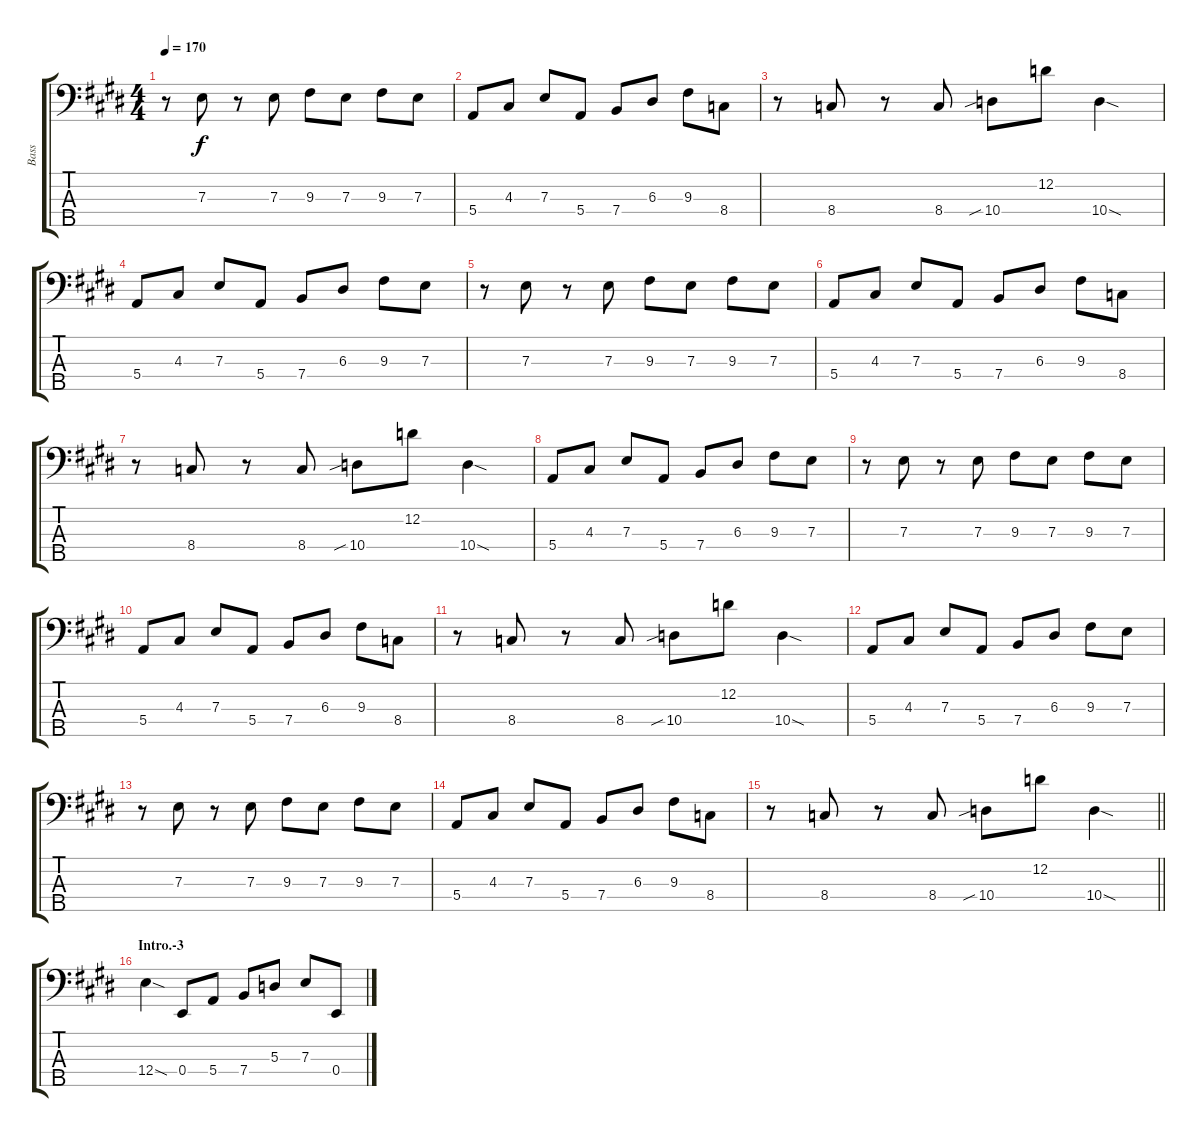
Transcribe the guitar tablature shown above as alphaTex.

\track ("Bass" "Bass") {instrument electricbassfinger}
\staff {score tabs}
\tuning (G2 D2 A1 E1 B0) {hide}
\ts (4 4)
\tempo 170
\clef f4
\ks e
r.8{dy f} 7.3.8 r.8 7.3.8 9.3.8 7.3.8 9.3.8 7.3.8 |
5.4.8 4.3.8 7.3.8 5.4.8 7.4.8 6.3.8 9.3.8 8.4.8 |
r.8 8.4.8 r.8 8.4.8 10.4{sib}.8 12.2.8 10.4{sod}.4 |
5.4.8 4.3.8 7.3.8 5.4.8 7.4.8 6.3.8 9.3.8 7.3.8 |
r.8 7.3.8 r.8 7.3.8 9.3.8 7.3.8 9.3.8 7.3.8 |
5.4.8 4.3.8 7.3.8 5.4.8 7.4.8 6.3.8 9.3.8 8.4.8 |
r.8 8.4.8 r.8 8.4.8 10.4{sib}.8 12.2.8 10.4{sod}.4 |
5.4.8 4.3.8 7.3.8 5.4.8 7.4.8 6.3.8 9.3.8 7.3.8 |
r.8 7.3.8 r.8 7.3.8 9.3.8 7.3.8 9.3.8 7.3.8 |
5.4.8 4.3.8 7.3.8 5.4.8 7.4.8 6.3.8 9.3.8 8.4.8 |
r.8 8.4.8 r.8 8.4.8 10.4{sib}.8 12.2.8 10.4{sod}.4 |
5.4.8 4.3.8 7.3.8 5.4.8 7.4.8 6.3.8 9.3.8 7.3.8 |
r.8 7.3.8 r.8 7.3.8 9.3.8 7.3.8 9.3.8 7.3.8 |
5.4.8 4.3.8 7.3.8 5.4.8 7.4.8 6.3.8 9.3.8 8.4.8 |
\barLineRight lightlight
r.8 8.4.8 r.8 8.4.8 10.4{sib}.8 12.2.8 10.4{sod}.4 |
\section ("" "Intro.-3")
12.4{sod}.4 0.4.8 5.4.8 7.4.8 5.3.8 7.3.8 0.4.8
